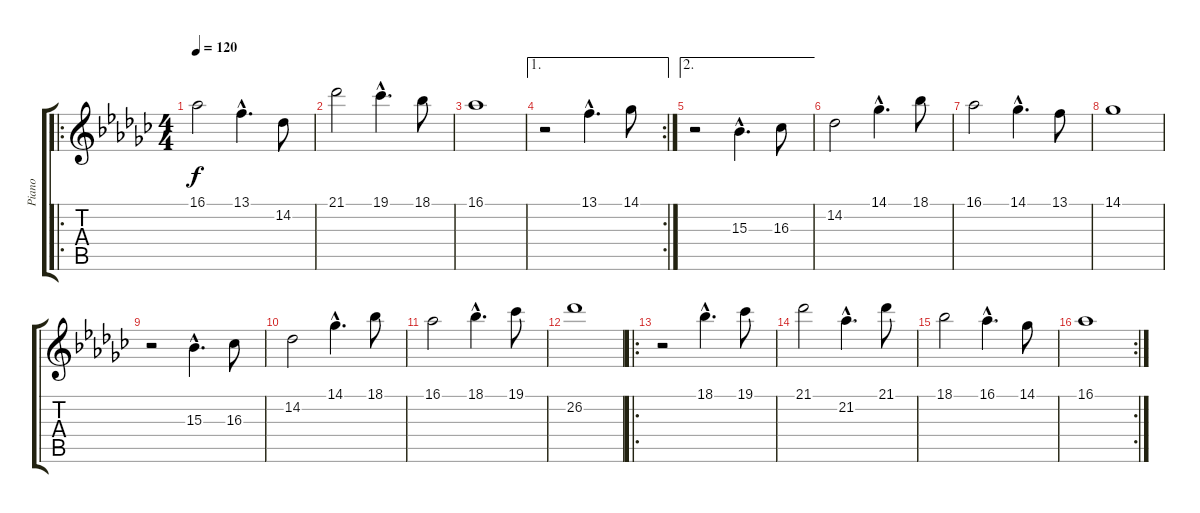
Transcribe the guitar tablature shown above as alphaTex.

\track ("Piano" "Piano") {instrument acousticgrandpiano}
\staff {score tabs}
\tuning (E4 B3 G3 D3 A2 E2) {hide}
\ro
\ts (4 4)
\tempo 120
\clef g2
\ks gb
16.1.2{dy f} 13.1{hac}.4{d} 14.2.8 |
21.1.2 19.1{hac}.4{d} 18.1.8 |
16.1.1 |
\ae 1
\rc 2
r.2 13.1{hac}.4{d} 14.1.8 |
\ae 2
r.2 15.3{hac}.4{d} 16.3.8 |
14.2.2 14.1{hac}.4{d} 18.1.8 |
16.1.2 14.1{hac}.4{d} 13.1.8 |
14.1.1 |
r.2 15.3{hac}.4{d} 16.3.8 |
14.2.2 14.1{hac}.4{d} 18.1.8 |
16.1.2 18.1{hac}.4{d} 19.1.8 |
26.2.1 |
\ro
r.2 18.1{hac}.4{d} 19.1.8 |
21.1.2 21.2{hac}.4{d} 21.1.8 |
18.1.2 16.1{hac}.4{d} 14.1.8 |
\rc 2
16.1.1
